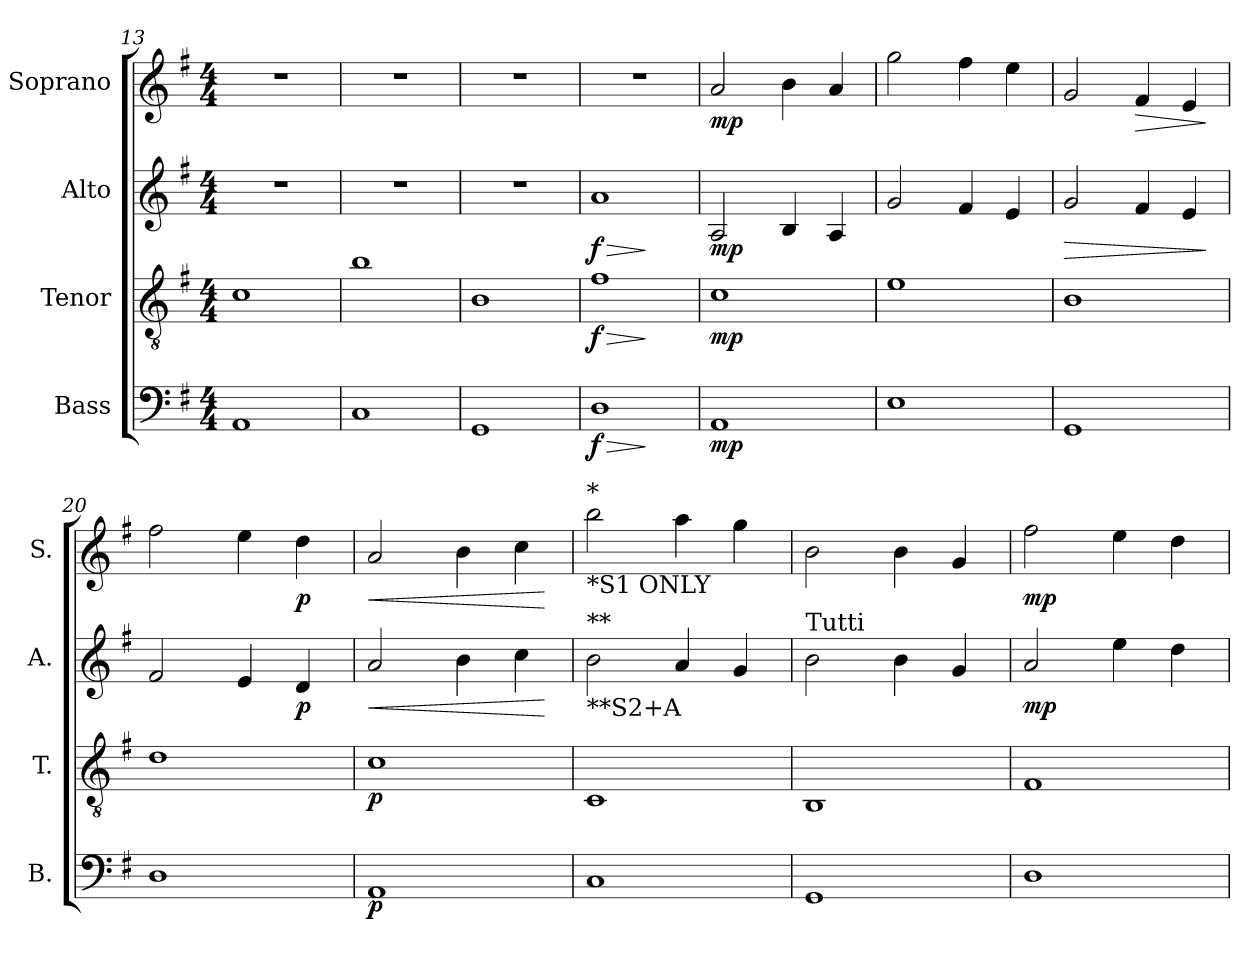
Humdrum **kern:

**kern	**dynam	**kern	**dynam	**kern	**dynam	**kern	**dynam
*part4	*part4	*part3	*part3	*part2	*part2	*part1	*part1
*staff4	*staff4	*staff3	*staff3	*staff2	*staff2	*staff1	*staff1
*I"Bass	*	*I"Tenor	*	*I"Alto	*	*I"Soprano	*
*I'B.	*	*I'T.	*	*I'A.	*	*I'S.	*
*clefF4	*	*clefGv2	*	*clefG2	*	*clefG2	*
*k[f#]	*	*k[f#]	*	*k[f#]	*	*k[f#]	*
*M4/4	*	*M4/4	*	*M4/4	*	*M4/4	*
=13	=13	=13	=13	=13	=13	=13	=13
1AAi	.	1cj	.	1r	.	1r	.
=14	=14	=14	=14	=14	=14	=14	=14
1C	.	1b	.	1r	.	1r	.
=15	=15	=15	=15	=15	=15	=15	=15
1GGi	.	1Bj	.	1r	.	1r	.
!!LO:LB:g=z
=16	=16	=16	=16	=16	=16	=16	=16
!	!LO:HP:b	!	!LO:HP:b	!	!LO:HP:b	!	!
!	!LO:DY:n=1:b	!	!LO:DY:n=1:b	!	!LO:DY:n=1:b	!	!
1Di	> f	1f#j	> f	1aZ	> f	1r	.
.	]	.	]	.	]	.	.
=17	=17	=17	=17	=17	=17	=17	=17
!	!LO:DY:b	!	!LO:DY:b	!	!LO:DY:b	!	!LO:DY:b
1AAi	mp	1cj	mp	2Ai/	mp	2ai/	mp
.	.	.	.	4B/	.	4b\	.
.	.	.	.	4A/	.	4a/	.
=18	=18	=18	=18	=18	=18	=18	=18
1Ei	.	1ei	.	2gj/	.	2ggj\	.
.	.	.	.	4f#/	.	4ff#\	.
.	.	.	.	4e/	.	4ee\	.
=19	=19	=19	=19	=19	=19	=19	=19
!	!	!	!	!	!LO:HP:b	!	!
1GGi	.	1Bj	.	2gi/	>	2gi/	.
!	!	!	!	!	!	!	!LO:HP:b
.	.	.	.	4f#/	.	4f#/	>
.	.	.	.	4e/	.	4e/	.
.	.	.	.	.	]	.	]
=20	=20	=20	=20	=20	=20	=20	=20
1Di	.	1di	.	2f#j/	.	2ff#j\	.
.	.	.	.	4e/	.	4ee\	.
!	!	!	!	!	!LO:DY:b	!	!LO:DY:b
.	.	.	.	4d/	p	4dd\	p
=21	=21	=21	=21	=21	=21	=21	=21
!	!LO:DY:b	!	!LO:DY:b	!	!LO:HP:b	!	!LO:HP:b
1AAi	p	1cj	p	2ai/	<	2ai/	<
.	.	.	.	4b\	.	4b\	.
.	.	.	.	4cc\	.	4cc\	.
.	.	.	.	.	[	.	[
=22	=22	=22	=22	=22	=22	=22	=22
!	!	!	!	!	!	!LO:TX:b:t=*S1 ONLY	!
!	!	!	!	!	!	!LO:TX:a:t=*	!
!	!	!	!	!LO:TX:b:t=**S2+A	!	!	!
!	!	!	!	!LO:TX:a:t=**	!	!	!
1C	.	1C	.	2b\	.	2bb\	.
.	.	.	.	4a/	.	4aa\	.
.	.	.	.	4g/	.	4gg\	.
=23	=23	=23	=23	=23	=23	=23	=23
!	!	!	!	!LO:TX:a:t=Tutti	!	!	!
1GGi	.	1BBj	.	2bj\	.	2bj\	.
.	.	.	.	4b\	.	4b\	.
.	.	.	.	4g/	.	4g/	.
=24	=24	=24	=24	=24	=24	=24	=24
!	!	!	!	!	!LO:DY:b	!	!LO:DY:b
1Di	.	1F#j	.	2aZ/	mp	2ff#j\	mp
.	.	.	.	4ee\	.	4ee\	.
.	.	.	.	4dd\	.	4dd\	.
=	=	=	=	=	=	=	=
*-	*-	*-	*-	*-	*-	*-	*-
